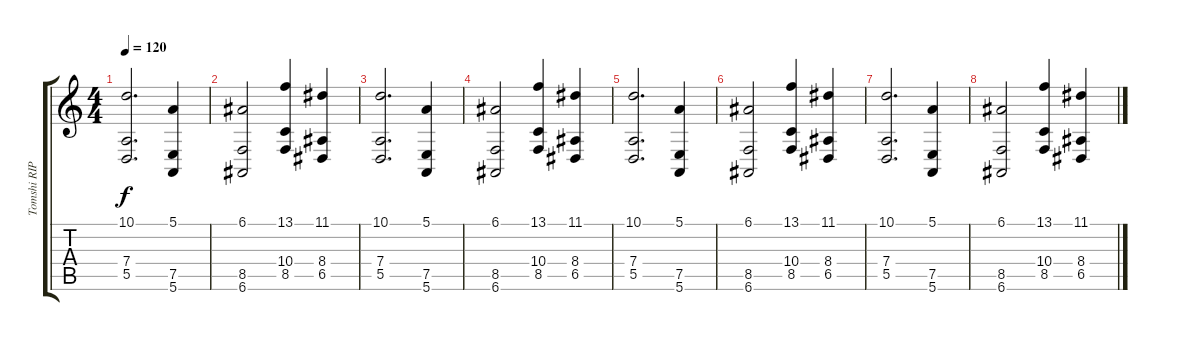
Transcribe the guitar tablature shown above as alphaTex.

\track ("Tomshi RIP" "Tomshi RIP") {instrument harpsichord}
\staff {score tabs}
\tuning (E4 B3 G3 D3 A2 E2) {hide}
\ts (4 4)
\tempo 120
\clef g2
\ks c
(10.1 7.4 5.5).2{d dy f} (5.1 7.5 5.6).4 |
(6.1 8.5 6.6).2 (13.1 10.4 8.5).4 (11.1 8.4 6.5).4 |
(10.1 7.4 5.5).2{d} (5.1 7.5 5.6).4 |
(6.1 8.5 6.6).2 (13.1 10.4 8.5).4 (11.1 8.4 6.5).4 |
(10.1 7.4 5.5).2{d} (5.1 7.5 5.6).4 |
(6.1 8.5 6.6).2 (13.1 10.4 8.5).4 (11.1 8.4 6.5).4 |
(10.1 7.4 5.5).2{d} (5.1 7.5 5.6).4 |
(6.1 8.5 6.6).2 (13.1 10.4 8.5).4 (11.1 8.4 6.5).4
